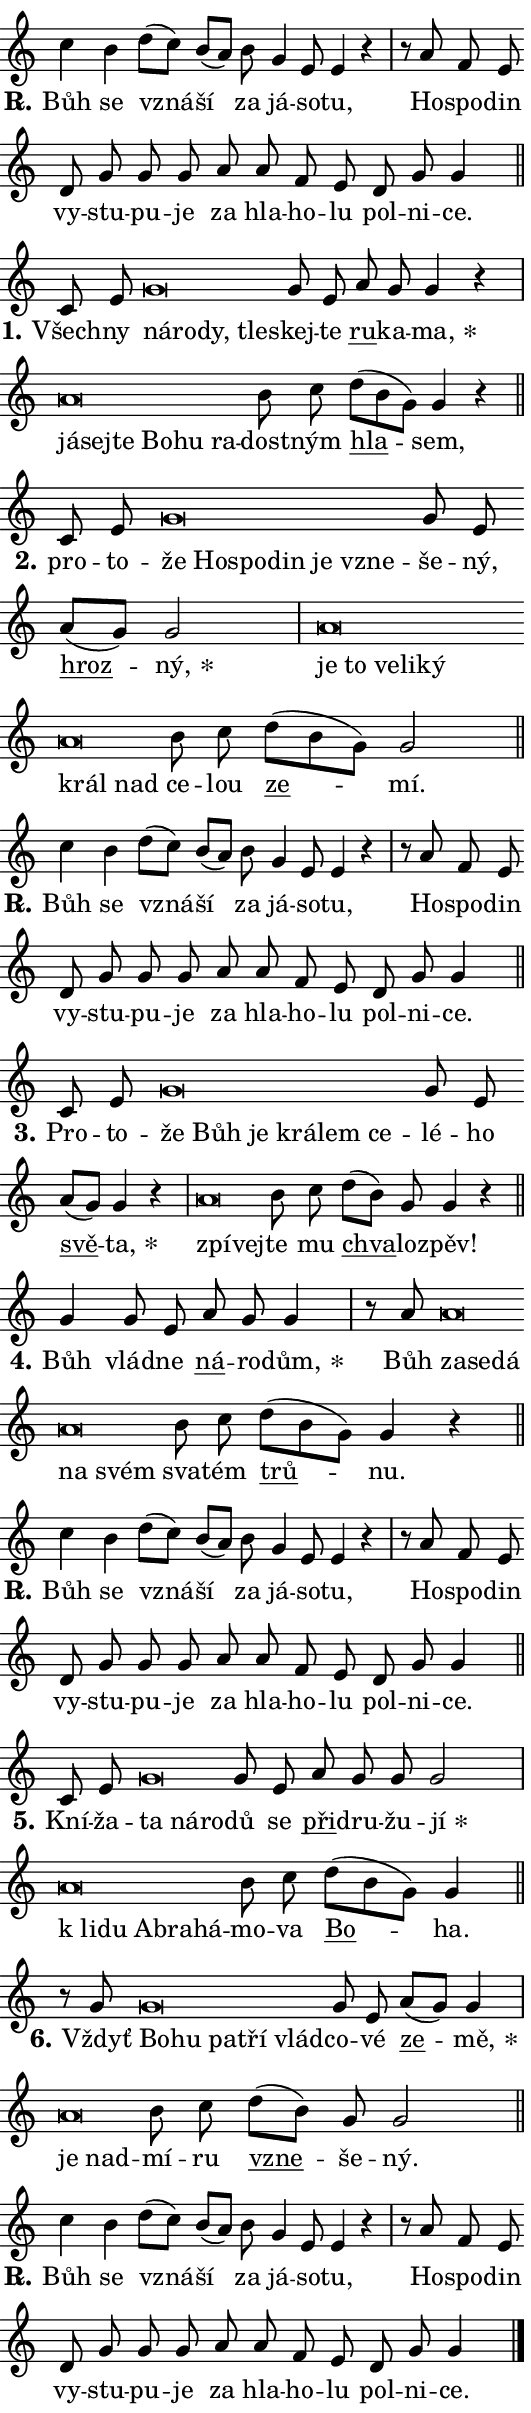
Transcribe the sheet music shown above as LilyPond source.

\version "2.24.0"
\header { tagline = "" }
\paper {
  indent = 0\cm
  top-margin = 0\cm
  right-margin = 0.13\cm % to fit lyric hyphens
  bottom-margin = 0\cm
  left-margin = 0\cm
  paper-width = 9\cm
  page-breaking = #ly:one-page-breaking
  system-system-spacing.basic-distance = #11
  score-system-spacing.basic-distance = #11
  ragged-last = ##f
}


%% Author: Thomas Morley
%% https://lists.gnu.org/archive/html/lilypond-user/2020-05/msg00002.html
#(define (line-position grob)
"Returns position of @var[grob} in current system:
   @code{'start}, if at first time-step
   @code{'end}, if at last time-step
   @code{'middle} otherwise
"
  (let* ((col (ly:item-get-column grob))
         (ln (ly:grob-object col 'left-neighbor))
         (rn (ly:grob-object col 'right-neighbor))
         (col-to-check-left (if (ly:grob? ln) ln col))
         (col-to-check-right (if (ly:grob? rn) rn col))
         (break-dir-left
           (and
             (ly:grob-property col-to-check-left 'non-musical #f)
             (ly:item-break-dir col-to-check-left)))
         (break-dir-right
           (and
             (ly:grob-property col-to-check-right 'non-musical #f)
             (ly:item-break-dir col-to-check-right))))
        (cond ((eqv? 1 break-dir-left) 'start)
              ((eqv? -1 break-dir-right) 'end)
              (else 'middle))))

#(define (tranparent-at-line-position vctor)
  (lambda (grob)
  "Relying on @code{line-position} select the relevant enry from @var{vctor}.
Used to determine transparency,"
    (case (line-position grob)
      ((end) (not (vector-ref vctor 0)))
      ((middle) (not (vector-ref vctor 1)))
      ((start) (not (vector-ref vctor 2))))))

noteHeadBreakVisibility =
#(define-music-function (break-visibility)(vector?)
"Makes @code{NoteHead}s transparent relying on @var{break-visibility}"
#{
  \override NoteHead.transparent =
    #(tranparent-at-line-position break-visibility)
#})

#(define delete-ledgers-for-transparent-note-heads
  (lambda (grob)
    "Reads whether a @code{NoteHead} is transparent.
If so this @code{NoteHead} is removed from @code{'note-heads} from
@var{grob}, which is supposed to be @code{LedgerLineSpanner}.
As a result ledgers are not printed for this @code{NoteHead}"
    (let* ((nhds-array (ly:grob-object grob 'note-heads))
           (nhds-list
             (if (ly:grob-array? nhds-array)
                 (ly:grob-array->list nhds-array)
                 '()))
           ;; Relies on the transparent-property being done before
           ;; Staff.LedgerLineSpanner.after-line-breaking is executed.
           ;; This is fragile ...
           (to-keep
             (remove
               (lambda (nhd)
                 (ly:grob-property nhd 'transparent #f))
               nhds-list)))
      ;; TODO find a better method to iterate over grob-arrays, similiar
      ;; to filter/remove etc for lists
      ;; For now rebuilt from scratch
      (set! (ly:grob-object grob 'note-heads)  '())
      (for-each
        (lambda (nhd)
          (ly:pointer-group-interface::add-grob grob 'note-heads nhd))
        to-keep))))

squashNotes = {
  \override NoteHead.X-extent = #'(-0.2 . 0.2)
  \override NoteHead.Y-extent = #'(-0.75 . 0)
  \override NoteHead.stencil =
    #(lambda (grob)
       (let ((pos (ly:grob-property grob 'staff-position)))
         (begin
           (if (< pos -7) (display "ERROR: Lower brevis then expected\n") (display ""))
           (if (<= pos -6) ly:text-interface::print ly:note-head::print))))
}
unSquashNotes = {
  \revert NoteHead.X-extent
  \revert NoteHead.Y-extent
  \revert NoteHead.stencil
}

hideNotes = \noteHeadBreakVisibility #begin-of-line-visible
unHideNotes = \noteHeadBreakVisibility #all-visible

% work-around for resetting accidentals
% https://lilypond.org/doc/v2.23/Documentation/notation/displaying-rhythms#unmetered-music
cadenzaMeasure = {
  \cadenzaOff
  \partial 1024 s1024
  \cadenzaOn
}

#(define-markup-command (accent layout props text) (markup?)
  "Underline accented syllable"
  (interpret-markup layout props
    #{\markup \override #'(offset . 4.3) \underline { #text }#}))

responsum = \markup \concat {
  "R" \hspace #-1.05 \path #0.1 #'((moveto 0 0.07) (lineto 0.9 0.8)) \hspace #0.05 "."
}

spaceSize = #0.6828661417322834 % exact space size for TeX Gyre Schola

\layout {
  \context {
    \Staff
    \remove "Time_signature_engraver"
    \override LedgerLineSpanner.after-line-breaking = #delete-ledgers-for-transparent-note-heads
  }
  \context {
    \Lyrics {
      \override LyricSpace.minimum-distance = \spaceSize
      \override LyricText.font-name = #"TeX Gyre Schola"
      \override LyricText.font-size = 1
      \override StanzaNumber.font-name = #"TeX Gyre Schola Bold"
      \override StanzaNumber.font-size = 1
    }
  }
  \context {
    \Score 
    \override NoteHead.text =
      #(lambda (grob) 
        (let ((pos (ly:grob-property grob 'staff-position)))
          #{\markup {
            \combine
              \halign #-0.55 \raise #(if (= pos -6) 0 0.5) \override #'(thickness . 2) \draw-line #'(3.2 . 0)
              \musicglyph "noteheads.sM1"
          }#}))
  }
}

% magnetic-lyrics.ily
%
%   written by
%     Jean Abou Samra <jean@abou-samra.fr>
%     Werner Lemberg <wl@gnu.org>
%
%   adapted by
%     Jiri Hon <jiri.hon@gmail.com>
%
% Version 2022-Apr-15

% https://www.mail-archive.com/lilypond-user@gnu.org/msg149350.html

#(define (Left_hyphen_pointer_engraver context)
   "Collect syllable-hyphen-syllable occurrences in lyrics and store
them in properties.  This engraver only looks to the left.  For
example, if the lyrics input is @code{foo -- bar}, it does the
following.

@itemize @bullet
@item
Set the @code{text} property of the @code{LyricHyphen} grob between
@q{foo} and @q{bar} to @code{foo}.

@item
Set the @code{left-hyphen} property of the @code{LyricText} grob with
text @q{foo} to the @code{LyricHyphen} grob between @q{foo} and
@q{bar}.
@end itemize

Use this auxiliary engraver in combination with the
@code{lyric-@/text::@/apply-@/magnetic-@/offset!} hook."
   (let ((hyphen #f)
         (text #f))
     (make-engraver
      (acknowledgers
       ((lyric-syllable-interface engraver grob source-engraver)
        (set! text grob)))
      (end-acknowledgers
       ((lyric-hyphen-interface engraver grob source-engraver)
        ;(when (not (grob::has-interface grob 'lyric-space-interface))
          (set! hyphen grob)));)
      ((stop-translation-timestep engraver)
       (when (and text hyphen)
         (ly:grob-set-object! text 'left-hyphen hyphen))
       (set! text #f)
       (set! hyphen #f)))))

#(define (lyric-text::apply-magnetic-offset! grob)
   "If the space between two syllables is less than the value in
property @code{LyricText@/.details@/.squash-threshold}, move the right
syllable to the left so that it gets concatenated with the left
syllable.

Use this function as a hook for
@code{LyricText@/.after-@/line-@/breaking} if the
@code{Left_@/hyphen_@/pointer_@/engraver} is active."
   (let ((hyphen (ly:grob-object grob 'left-hyphen #f)))
     (when hyphen
       (let ((left-text (ly:spanner-bound hyphen LEFT)))
         (when (grob::has-interface left-text 'lyric-syllable-interface)
           (let* ((common (ly:grob-common-refpoint grob left-text X))
                  (this-x-ext (ly:grob-extent grob common X))
                  (left-x-ext
                   (begin
                     ;; Trigger magnetism for left-text.
                     (ly:grob-property left-text 'after-line-breaking)
                     (ly:grob-extent left-text common X)))
                  ;; `delta` is the gap width between two syllables.
                  (delta (- (interval-start this-x-ext)
                            (interval-end left-x-ext)))
                  (details (ly:grob-property grob 'details))
                  (threshold (assoc-get 'squash-threshold details 0.2)))
             (when (< delta threshold)
               (let* (;; We have to manipulate the input text so that
                      ;; ligatures crossing syllable boundaries are not
                      ;; disabled.  For languages based on the Latin
                      ;; script this is essentially a beautification.
                      ;; However, for non-Western scripts it can be a
                      ;; necessity.
                      (lt (ly:grob-property left-text 'text))
                      (rt (ly:grob-property grob 'text))
                      (is-space (grob::has-interface hyphen 'lyric-space-interface))
                      (space (if is-space " " ""))
                      (extra-delta (if is-space spaceSize 0))
                      ;; Append new syllable.
                      (ltrt-space (if (and (string? lt) (string? rt))
                                (string-append lt space rt)
                                (make-concat-markup (list lt space rt))))
                      ;; Right-align `ltrt` to the right side.
                      (ltrt-space-markup (grob-interpret-markup
                               grob
                               (make-translate-markup
                                (cons (interval-length this-x-ext) 0)
                                (make-right-align-markup ltrt-space)))))
                 (begin
                   ;; Don't print `left-text`.
                   (ly:grob-set-property! left-text 'stencil #f)
                   ;; Set text and stencil (which holds all collected
                   ;; syllables so far) and shift it to the left.
                   (ly:grob-set-property! grob 'text ltrt-space)
                   (ly:grob-set-property! grob 'stencil ltrt-space-markup)
                   (ly:grob-translate-axis! grob (- (- delta extra-delta)) X))))))))))


#(define (lyric-hyphen::displace-bounds-first grob)
   ;; Make very sure this callback isn't triggered too early.
   (let ((left (ly:spanner-bound grob LEFT))
         (right (ly:spanner-bound grob RIGHT)))
     (ly:grob-property left 'after-line-breaking)
     (ly:grob-property right 'after-line-breaking)
     (ly:lyric-hyphen::print grob)))

squashThreshold = #0.4

\layout {
  \context {
    \Lyrics
    \consists #Left_hyphen_pointer_engraver
    \override LyricText.after-line-breaking =
      #lyric-text::apply-magnetic-offset!
    \override LyricHyphen.stencil = #lyric-hyphen::displace-bounds-first
    \override LyricText.details.squash-threshold = \squashThreshold
    \override LyricHyphen.minimum-distance = 0
    \override LyricHyphen.minimum-length = \squashThreshold
  }
}

squashText = \override LyricText.details.squash-threshold = 9999
unSquashText = \override LyricText.details.squash-threshold = \squashThreshold

leftText = \override LyricText.self-alignment-X = #LEFT
unLeftText = \revert LyricText.self-alignment-X

starOffset = #(lambda (grob) 
                (let ((x_offset (ly:self-alignment-interface::aligned-on-x-parent grob)))
                  (if (= x_offset 0) 0 (+ x_offset 1.2))))

star = #(define-music-function (syllable)(string?)
"Append star separator at the end of a syllable"
#{
  \once \override LyricText.X-offset = #starOffset
  \lyricmode { \markup {
    #syllable
    \override #'((font-name . "TeX Gyre Schola Bold")) \hspace #0.2 \lower #0.65 \larger "*"
  } }
#})

starAccent = #(define-music-function (syllable)(string?)
"Append star separator at the end of a syllable and make accent"
#{
  \once \override LyricText.X-offset = #starOffset
  \lyricmode { \markup {
    \accent #syllable
    \override #'((font-name . "TeX Gyre Schola Bold")) \hspace #0.2 \lower #0.65 \larger "*"
  } }
#})

breath = #(define-music-function (syllable)(string?)
"Append breathing indicator at the end of a syllable"
#{
  \lyricmode { \markup { #syllable "+" } }
#})

optionalBreath = #(define-music-function (syllable)(string?)
"Append optional breathing indicator at the end of a syllable"
#{
  \lyricmode { \markup { #syllable "(+)" } }
#})


\score {
    <<
        \new Voice = "melody" { \cadenzaOn \key c \major \relative { c''4 b d8[( c)] b[( a)] \bar "" b g4 e8 e4 r \cadenzaMeasure \bar "|" r8 a f e \bar "" d g g g \bar "" a a f e d g g4 \cadenzaMeasure \bar "||" \break } }
        \new Lyrics \lyricsto "melody" { \lyricmode { \set stanza = \responsum
Bůh se vzná -- ší za já -- so -- tu, Ho -- spo -- din vy -- stu -- pu -- je za hla -- ho -- lu pol -- ni -- ce. } }
    >>
    \layout {}
}

\score {
    <<
        \new Voice = "melody" { \cadenzaOn \key c \major \relative { c'8 e \bar "" \squashNotes g\breve*1/16 \hideNotes \breve*1/16 \bar "" \breve*1/16 \breve*1/16 \bar "" \unHideNotes \unSquashNotes g8 e \bar "" a g g4 r \cadenzaMeasure \bar "|" \squashNotes a\breve*1/16 \hideNotes \breve*1/16 \bar "" \breve*1/16 \bar "" \breve*1/16 \bar "" \breve*1/16 \breve*1/16 \bar "" \unHideNotes \unSquashNotes b8 c \bar "" d[( b g)] g4 r \cadenzaMeasure \bar "||" \break } }
        \new Lyrics \lyricsto "melody" { \lyricmode { \set stanza = "1."
Všech -- ny \leftText ná -- \squashText ro -- dy, tle -- \unLeftText \unSquashText skej -- te \markup \accent ru -- ka -- \star ma, \leftText já -- \squashText sej -- te Bo -- hu ra -- \unLeftText \unSquashText dost -- ným \markup \accent hla -- sem, } }
    >>
    \layout {}
}

\score {
    <<
        \new Voice = "melody" { \cadenzaOn \key c \major \relative { c'8 e \bar "" \squashNotes g\breve*1/16 \hideNotes \breve*1/16 \bar "" \breve*1/16 \bar "" \breve*1/16 \bar "" \breve*1/16 \breve*1/16 \bar "" \unHideNotes \unSquashNotes g8 e \bar "" a[( g)] g2 \cadenzaMeasure \bar "|" \squashNotes a\breve*1/16 \hideNotes \breve*1/16 \bar "" \breve*1/16 \bar "" \breve*1/16 \bar "" \breve*1/16 \bar "" \breve*1/16 \breve*1/16 \bar "" \unHideNotes \unSquashNotes b8 c \bar "" d[( b g)] g2 \cadenzaMeasure \bar "||" \break } }
        \new Lyrics \lyricsto "melody" { \lyricmode { \set stanza = "2."
pro -- to -- \leftText že \squashText Ho -- spo -- din je vzne -- \unLeftText \unSquashText še -- ný, \markup \accent hroz -- \star ný, \leftText je \squashText to ve -- li -- ký král nad \unLeftText \unSquashText ce -- lou \markup \accent ze -- mí. } }
    >>
    \layout {}
}

\score {
    <<
        \new Voice = "melody" { \cadenzaOn \key c \major \relative { c''4 b d8[( c)] b[( a)] \bar "" b g4 e8 e4 r \cadenzaMeasure \bar "|" r8 a f e \bar "" d g g g \bar "" a a f e d g g4 \cadenzaMeasure \bar "||" \break } }
        \new Lyrics \lyricsto "melody" { \lyricmode { \set stanza = \responsum
Bůh se vzná -- ší za já -- so -- tu, Ho -- spo -- din vy -- stu -- pu -- je za hla -- ho -- lu pol -- ni -- ce. } }
    >>
    \layout {}
}

\score {
    <<
        \new Voice = "melody" { \cadenzaOn \key c \major \relative { c'8 e \bar "" \squashNotes g\breve*1/16 \hideNotes \breve*1/16 \bar "" \breve*1/16 \bar "" \breve*1/16 \bar "" \breve*1/16 \breve*1/16 \bar "" \unHideNotes \unSquashNotes g8 e \bar "" a[( g)] g4 r \cadenzaMeasure \bar "|" \squashNotes a\breve*1/16 \hideNotes \breve*1/16 \bar "" \unHideNotes \unSquashNotes b8 c \bar "" d[( b)] g g4 r \cadenzaMeasure \bar "||" \break } }
        \new Lyrics \lyricsto "melody" { \lyricmode { \set stanza = "3."
Pro -- to -- \leftText že \squashText Bůh je krá -- lem ce -- \unLeftText \unSquashText lé -- ho \markup \accent svě -- \star ta, \leftText zpí -- \squashText vej -- \unLeftText \unSquashText te mu \markup \accent chva -- lo -- zpěv! } }
    >>
    \layout {}
}

\score {
    <<
        \new Voice = "melody" { \cadenzaOn \key c \major \relative { g'4 g8 e \bar "" a g g4 \cadenzaMeasure \bar "|" r8 a8 \squashNotes a\breve*1/16 \hideNotes \breve*1/16 \bar "" \breve*1/16 \bar "" \breve*1/16 \breve*1/16 \bar "" \unHideNotes \unSquashNotes b8 c \bar "" d[( b g)] g4 r \cadenzaMeasure \bar "||" \break } }
        \new Lyrics \lyricsto "melody" { \lyricmode { \set stanza = "4."
Bůh vlád -- ne \markup \accent ná -- ro -- \star dům, Bůh \leftText za -- \squashText se -- dá na svém \unLeftText \unSquashText sva -- tém \markup \accent trů -- nu. } }
    >>
    \layout {}
}

\score {
    <<
        \new Voice = "melody" { \cadenzaOn \key c \major \relative { c''4 b d8[( c)] b[( a)] \bar "" b g4 e8 e4 r \cadenzaMeasure \bar "|" r8 a f e \bar "" d g g g \bar "" a a f e d g g4 \cadenzaMeasure \bar "||" \break } }
        \new Lyrics \lyricsto "melody" { \lyricmode { \set stanza = \responsum
Bůh se vzná -- ší za já -- so -- tu, Ho -- spo -- din vy -- stu -- pu -- je za hla -- ho -- lu pol -- ni -- ce. } }
    >>
    \layout {}
}

\score {
    <<
        \new Voice = "melody" { \cadenzaOn \key c \major \relative { c'8 e \bar "" \squashNotes g\breve*1/16 \hideNotes \breve*1/16 \breve*1/16 \bar "" \unHideNotes \unSquashNotes g8 e \bar "" a g g g2 \cadenzaMeasure \bar "|" \squashNotes a\breve*1/16 \hideNotes \breve*1/16 \bar "" \breve*1/16 \bar "" \breve*1/16 \breve*1/16 \bar "" \unHideNotes \unSquashNotes b8 c \bar "" d[( b g)] g4 \cadenzaMeasure \bar "||" \break } }
        \new Lyrics \lyricsto "melody" { \lyricmode { \set stanza = "5."
Kní -- ža -- \leftText ta \squashText ná -- ro -- \unLeftText \unSquashText dů se \markup \accent při -- dru -- žu -- \star jí \leftText "k li" -- \squashText du Ab -- ra -- há -- \unLeftText \unSquashText mo -- va \markup \accent Bo -- ha. } }
    >>
    \layout {}
}

\score {
    <<
        \new Voice = "melody" { \cadenzaOn \key c \major \relative { r8 g'8 \squashNotes g\breve*1/16 \hideNotes \breve*1/16 \bar "" \breve*1/16 \bar "" \breve*1/16 \breve*1/16 \bar "" \unHideNotes \unSquashNotes g8 e \bar "" a[( g)] g4 \cadenzaMeasure \bar "|" \squashNotes a\breve*1/16 \hideNotes \breve*1/16 \bar "" \unHideNotes \unSquashNotes b8 c \bar "" d[( b)] g g2 \cadenzaMeasure \bar "||" \break } }
        \new Lyrics \lyricsto "melody" { \lyricmode { \set stanza = "6."
Vždyť \leftText Bo -- \squashText hu pa -- tří vlád -- \unLeftText \unSquashText co -- vé \markup \accent ze -- \star mě, \leftText je \squashText nad -- \unLeftText \unSquashText mí -- ru \markup \accent vzne -- še -- ný. } }
    >>
    \layout {}
}

\score {
    <<
        \new Voice = "melody" { \cadenzaOn \key c \major \relative { c''4 b d8[( c)] b[( a)] \bar "" b g4 e8 e4 r \cadenzaMeasure \bar "|" r8 a f e \bar "" d g g g \bar "" a a f e d g g4 \cadenzaMeasure \bar "||" \break } \bar "|." }
        \new Lyrics \lyricsto "melody" { \lyricmode { \set stanza = \responsum
Bůh se vzná -- ší za já -- so -- tu, Ho -- spo -- din vy -- stu -- pu -- je za hla -- ho -- lu pol -- ni -- ce. } }
    >>
    \layout {}
}
